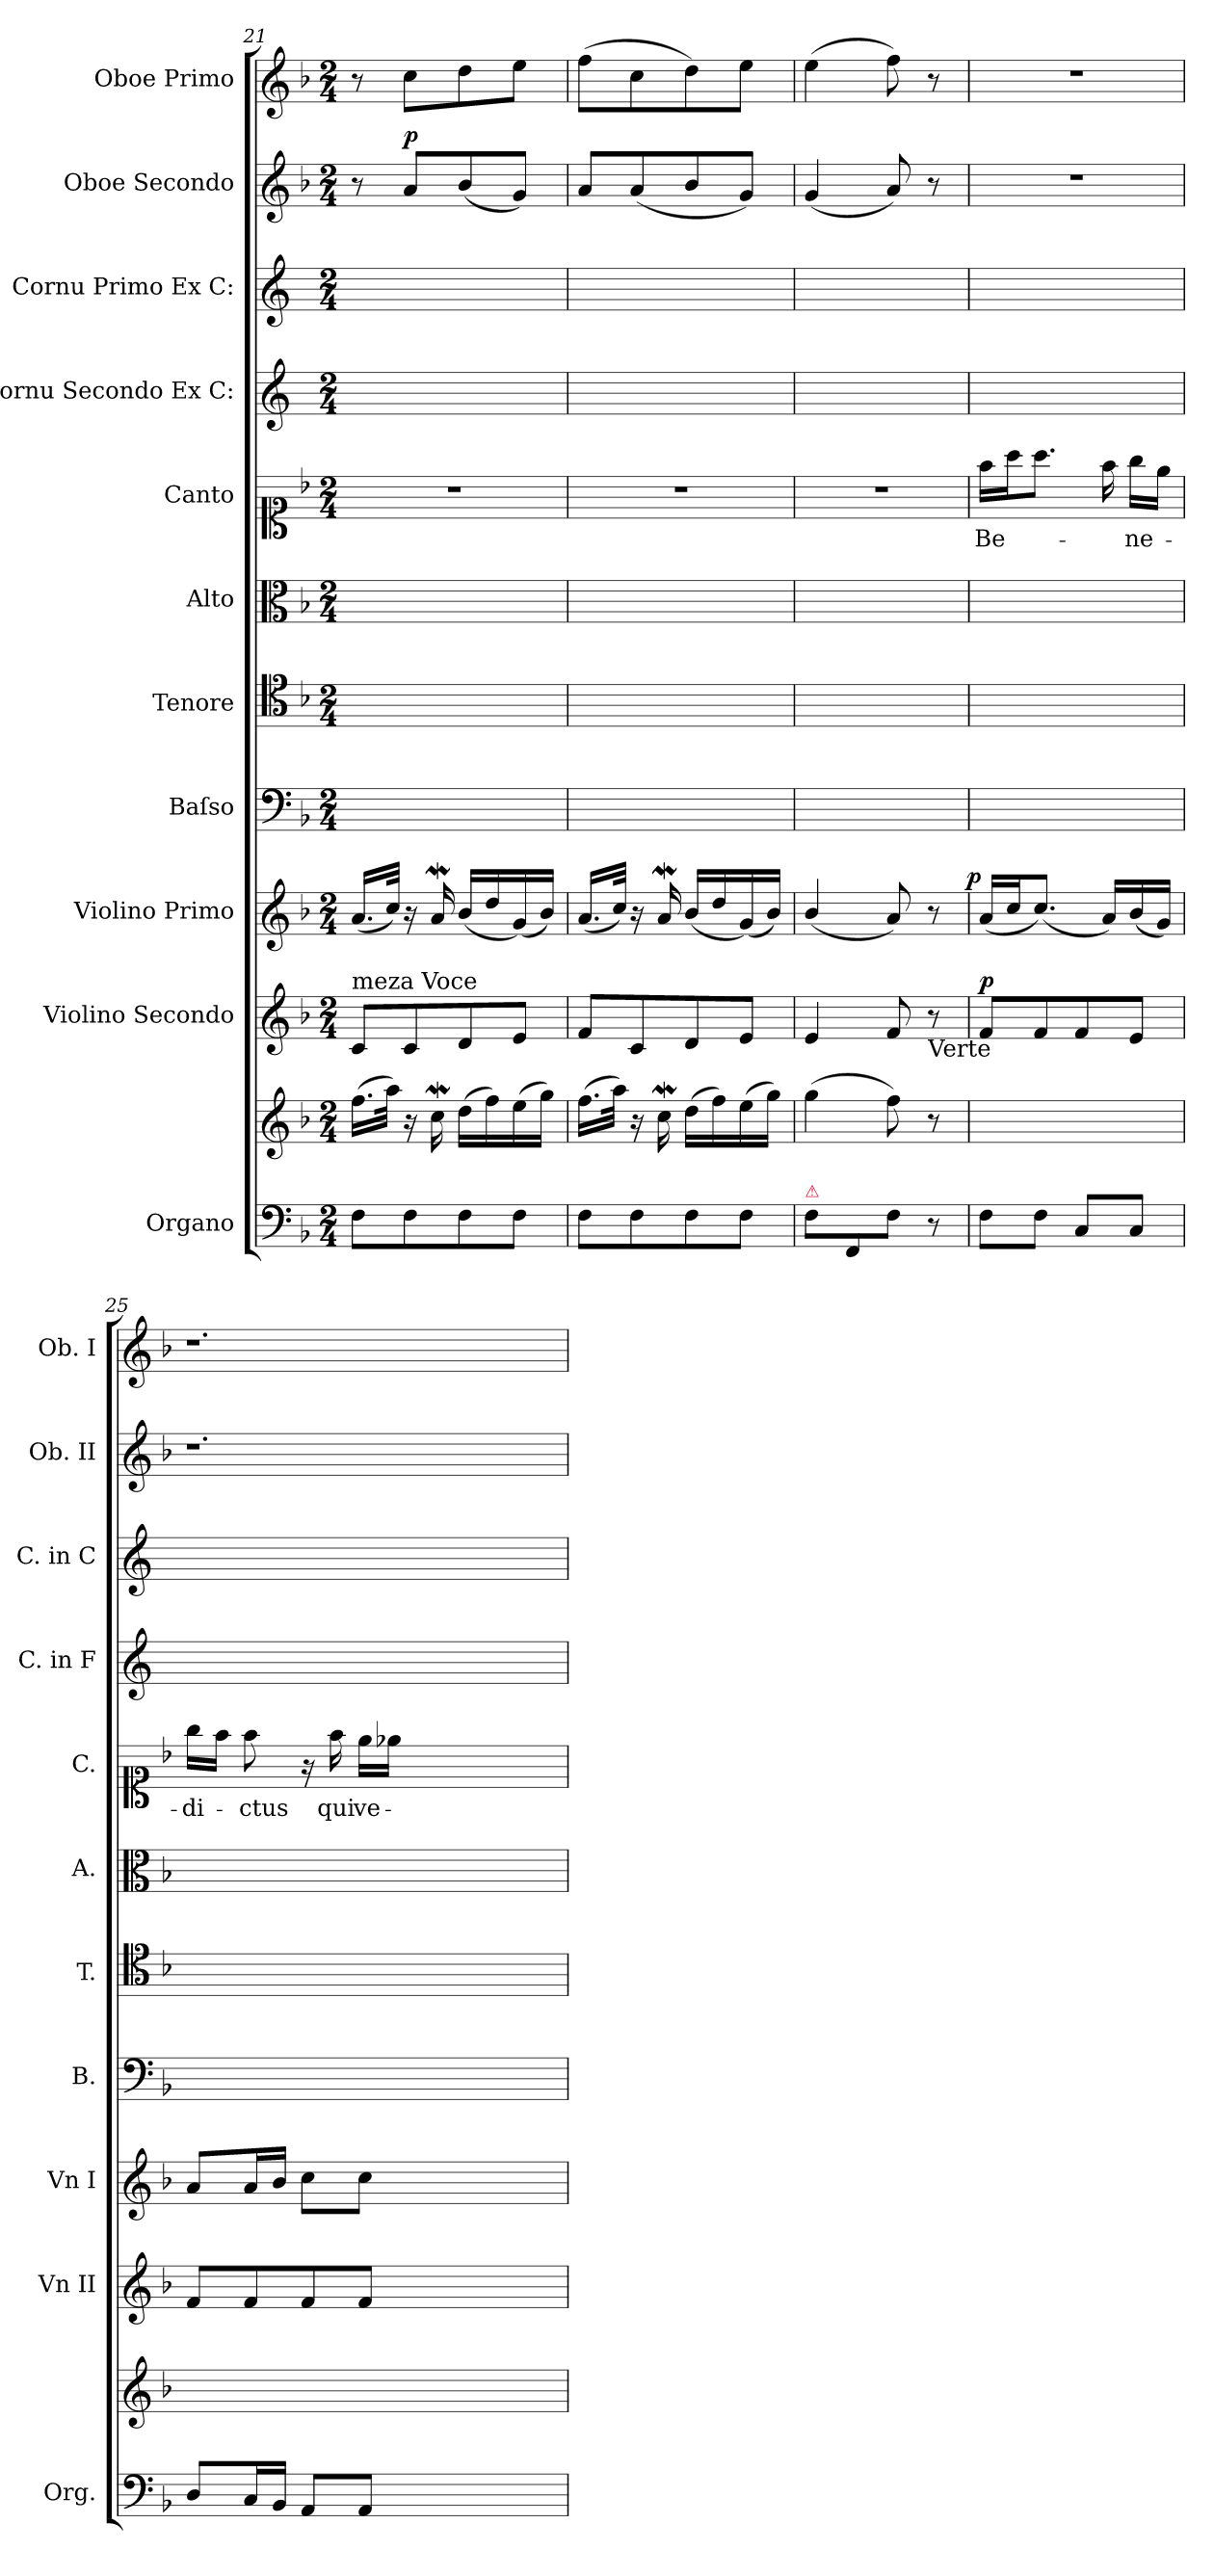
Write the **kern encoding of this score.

**kern	**kern	**dynam	**kern	**dynam	**kern	**dynam	**kern	**kern	**kern	**kern	**text	**kern	**kern	**kern	**dynam	**kern	**dynam
*part11	*part11	*part11	*part10	*part10	*part9	*part9	*part8	*part7	*part6	*part5	*part5	*part4	*part3	*part2	*part2	*part1	*part1
*staff12	*staff11	*staff11/12	*staff10	*staff10	*staff9	*staff9	*staff8	*staff7	*staff6	*staff5	*staff5	*staff4	*staff3	*staff2	*staff2	*staff1	*staff1
*I"Organo	*	*	*I"Violino Secondo	*	*I"Violino Primo	*	*I"Baſso	*I"Tenore	*I"Alto	*I"Canto	*	*I"Cornu Secondo Ex C:	*I"Cornu Primo Ex C:	*I"Oboe Secondo	*	*I"Oboe Primo	*
*I'Org.	*	*	*I'Vn II	*	*I'Vn I	*	*I'B.	*I'T.	*I'A.	*I'C.	*	*I'C. in F	*I'C. in C	*I'Ob. II	*	*I'Ob. I	*
*clefF4	*clefG2	*	*clefG2	*	*clefG2	*	*clefF4	*clefC4	*clefC3	*clefC1	*	*clefG2	*clefG2	*clefG2	*	*clefG2	*
*	*	*	*	*	*	*	*	*	*	*	*	*ITrd4c7	*ITrd4c7	*	*	*	*
*k[b-]	*k[b-]	*	*k[b-]	*	*k[b-]	*	*k[b-]	*k[b-]	*k[b-]	*k[b-]	*	*k[b-]	*k[b-]	*k[b-]	*	*k[b-]	*
*F:	*F:	*	*F:	*	*F:	*	*F:	*F:	*F:	*F:	*	*F:	*F:	*F:	*	*F:	*
*M2/4	*M2/4	*	*M2/4	*	*M2/4	*	*M2/4	*M2/4	*M2/4	*M2/4	*	*M2/4	*M2/4	*M2/4	*	*M2/4	*
=21	=21	=21	=21	=21	=21	=21	=21	=21	=21	=21	=21	=21	=21	=21	=21	=21	=21
!	!	!	!LO:TX:a:t=meza Voce	!	!	!	!	!	!	!	!	!	!	!	!	!	!
8F\L	(16.ff\LL	.	8c/L	.	(16.a/LL	.	2ryy	2ryy	2ryy	2r	.	2ryy	2ryy	8r	.	8r	.
.	32aa\JJk)	.	.	.	32cc/JJk)	.	.	.	.	.	.	.	.	.	.	.	.
!	!	!	!	!	!	!	!	!	!	!	!	!	!	!	!LO:DY:a	!	!LO:DY:a
8F\	16r	.	8c/	.	16r	.	.	.	.	.	.	.	.	8a/L	p	8cc\L	pio&colon;
.	16ccW\	.	.	.	16aW/	.	.	.	.	.	.	.	.	.	.	.	.
8F\	(16dd\LL	.	8d/	.	(16b-/LL	.	.	.	.	.	.	.	.	(8b-/	.	8dd\	.
.	16ff\)	.	.	.	16dd/	.	.	.	.	.	.	.	.	.	.	.	.
8F\J	(16ee\	.	8e/J	.	(16g/)	.	.	.	.	.	.	.	.	8g/J)	.	8ee\J	.
.	16gg\JJ)	.	.	.	16b-/JJ)	.	.	.	.	.	.	.	.	.	.	.	.
=22	=22	=22	=22	=22	=22	=22	=22	=22	=22	=22	=22	=22	=22	=22	=22	=22	=22
8F\L	(16.ff\LL	.	8f/L	.	(16.a/LL	.	2ryy	2ryy	2ryy	2r	.	2ryy	2ryy	8a/L	.	(8ff\L	.
.	32aa\JJk)	.	.	.	32cc/JJk)	.	.	.	.	.	.	.	.	.	.	.	.
8F\	16r	.	8c/	.	16r	.	.	.	.	.	.	.	.	(8a/	.	8cc\	.
.	16ccW\	.	.	.	16aW/	.	.	.	.	.	.	.	.	.	.	.	.
8F\	(16dd\LL	.	8d/	.	(16b-/LL	.	.	.	.	.	.	.	.	8b-/	.	8dd\)	.
.	16ff\)	.	.	.	16dd/	.	.	.	.	.	.	.	.	.	.	.	.
8F\J	(16ee\	.	8e/J	.	(16g/)	.	.	.	.	.	.	.	.	8g/J)	.	8ee\J	.
.	16gg\JJ)	.	.	.	16b-/JJ)	.	.	.	.	.	.	.	.	.	.	.	.
=23	=23	=23	=23	=23	=23	=23	=23	=23	=23	=23	=23	=23	=23	=23	=23	=23	=23
!LO:TX:a:color=crimson:t=⚠	!	!	!	!	!	!	!	!	!	!	!	!	!	!	!	!	!
8F\L	(4gg\	.	4e/	.	(4b-/	.	2ryy	2ryy	2ryy	2r	.	2ryy	2ryy	(4g/	.	(4ee\	.
8FF/	.	.	.	.	.	.	.	.	.	.	.	.	.	.	.	.	.
8F\J	8ff\)	.	8f/	.	8a/)	.	.	.	.	.	.	.	.	8a/)	.	8ff\)	.
!	!	!	!LO:TX:b:t=Verte	!	!	!	!	!	!	!	!	!	!	!	!	!	!
8r	8r	.	8r	.	8r	.	.	.	.	.	.	.	.	8r	.	8r	.
=24	=24	=24	=24	=24	=24	=24	=24	=24	=24	=24	=24	=24	=24	=24	=24	=24	=24
!	!	!	!	!LO:DY:a	!	!LO:DY:a:rj	!	!	!	!	!	!	!	!	!	!	!
8F\L	2ryy	pio&colon;	8f/L	p	(16a/LL	p	2ryy	2ryy	2ryy	16ff\LL	Be-	2ryy	2ryy	2r	.	2r	.
.	.	.	.	.	16cc/J	.	.	.	.	16aa\J	.	.	.	.	.	.	.
8F\J	.	.	8f/	.	(8.cc/J)	.	.	.	.	8.aa\J	.	.	.	.	.	.	.
8C/L	.	.	8f/	.	.	.	.	.	.	.	.	.	.	.	.	.	.
.	.	.	.	.	16a/LL)	.	.	.	.	16ff\	.	.	.	.	.	.	.
8C/J	.	.	8e/J	.	(16b-/	.	.	.	.	16gg\LL	-ne-	.	.	.	.	.	.
.	.	.	.	.	16g/JJ)	.	.	.	.	16ee\JJ	.	.	.	.	.	.	.
=25	=25	=25	=25	=25	=25	=25	=25	=25	=25	=25	=25	=25	=25	=25	=25	=25	=25
8D/L	2ryy	.	8f/L	.	8a/L	.	2ryy	2ryy	2ryy	16gg\LL	-di-	2ryy	2ryy	1.r	.	1.r	.
.	.	.	.	.	.	.	.	.	.	16ff\JJ	.	.	.	.	.	.	.
16C/L	.	.	8f/	.	16a/L	.	.	.	.	8ff\	-ctus	.	.	.	.	.	.
16BB-/JJ	.	.	.	.	16b-/JJ	.	.	.	.	.	.	.	.	.	.	.	.
8AA/L	.	.	8f/	.	8cc\L	.	.	.	.	16r	.	.	.	.	.	.	.
.	.	.	.	.	.	.	.	.	.	16ff\	qui	.	.	.	.	.	.
8AA/J	.	.	8f/J	.	8cc\J	.	.	.	.	16ee\LL	ve-	.	.	.	.	.	.
.	.	.	.	.	.	.	.	.	.	16ee-X\JJ	.	.	.	.	.	.	.
1ryy	1ryy	.	1ryy	.	1ryy	.	1ryy	1ryy	1ryy	1ryy	.	1ryy	1ryy	.	.	.	.
=	=	=	=	=	=	=	=	=	=	=	=	=	=	=	=	=	=
*-	*-	*-	*-	*-	*-	*-	*-	*-	*-	*-	*-	*-	*-	*-	*-	*-	*-
